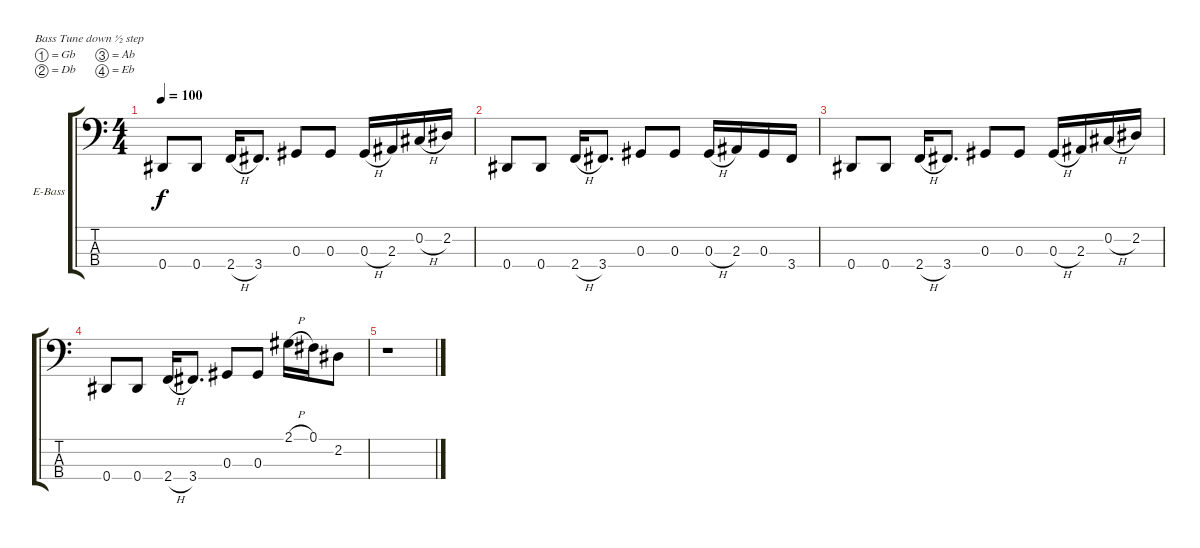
\defaultSystemsLayout 4
\bracketExtendMode groupsimilarinstruments
\firstSystemTrackNameOrientation horizontal
\otherSystemsTrackNameOrientation horizontal
\track ("David Ellefson " "E-Bass") {instrument electricbassfinger}
\staff {score tabs}
\tuning (Gb2 Db2 Ab1 Eb1)
\ts (4 4)
\tempo 100
\clef f4
\scale
0.333333
\ks c
0.4.8{dy f} 0.4.8 2.4{h}.16 3.4.8{d} 0.3.8 0.3.8 0.3{h}.16 2.3.16 0.2{h}.16 2.2.16 |
0.4.8 0.4.8 2.4{h}.16 3.4.8{d} 0.3.8 0.3.8 0.3{h}.16 2.3.16 0.3.16 3.4.16 |
0.4.8 0.4.8 2.4{h}.16 3.4.8{d} 0.3.8 0.3.8 0.3{h}.16 2.3.16 0.2{h}.16 2.2.16 |
0.4.8 0.4.8 2.4{h}.16 3.4.8{d} 0.3.8 0.3.8 2.1{h}.16 0.1.16 2.2.8 |
r.1
